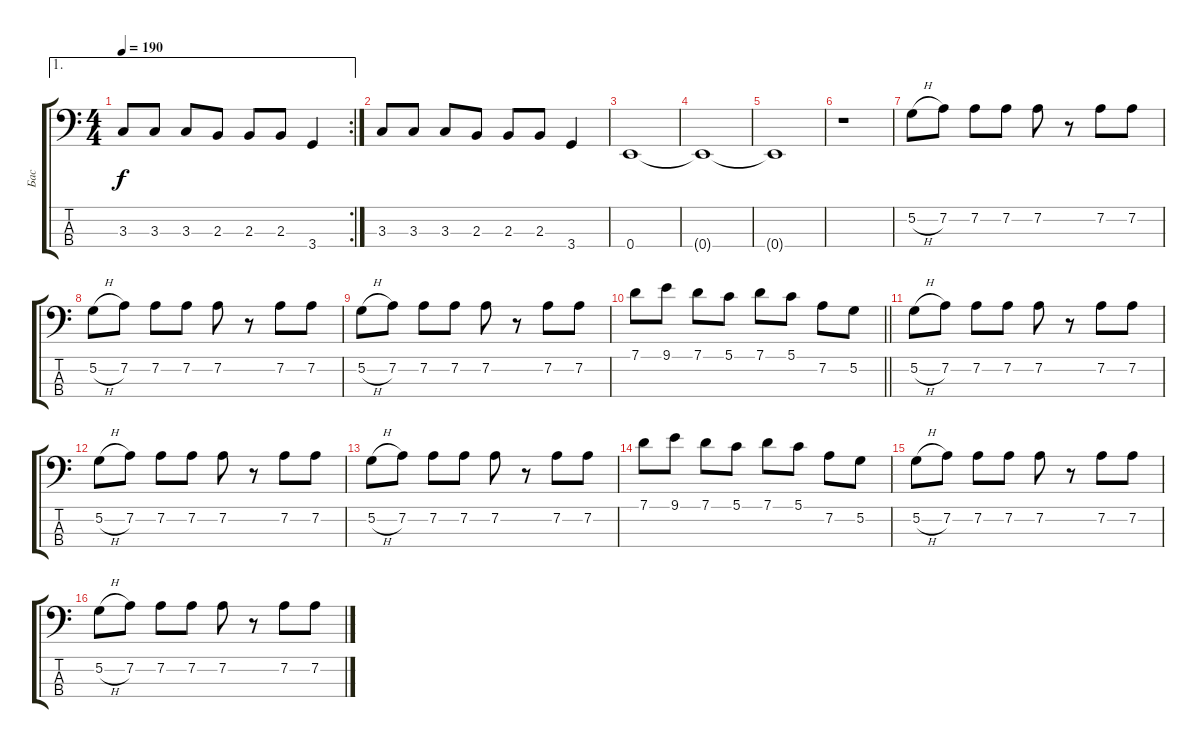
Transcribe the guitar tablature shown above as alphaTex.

\track ("Бас" "Бас") {instrument electricbassfinger}
\staff {score tabs}
\tuning (G2 D2 A1 E1) {hide}
\ae 1
\rc 2
\ts (4 4)
\tempo 190
\clef f4
\ks c
3.3.8{dy f} 3.3.8 3.3.8 2.3.8 2.3.8 2.3.8 3.4.4 |
3.3.8 3.3.8 3.3.8 2.3.8 2.3.8 2.3.8 3.4.4 |
0.4.1 |
0.4{t}.1 |
0.4{t}.1 |
r.1 |
5.2{h}.8 7.2.8 7.2.8 7.2.8 7.2.8 r.8 7.2.8 7.2.8 |
5.2{h}.8 7.2.8 7.2.8 7.2.8 7.2.8 r.8 7.2.8 7.2.8 |
5.2{h}.8 7.2.8 7.2.8 7.2.8 7.2.8 r.8 7.2.8 7.2.8 |
\barLineRight lightlight
7.1.8 9.1.8 7.1.8 5.1.8 7.1.8 5.1.8 7.2.8 5.2.8 |
5.2{h}.8 7.2.8 7.2.8 7.2.8 7.2.8 r.8 7.2.8 7.2.8 |
5.2{h}.8 7.2.8 7.2.8 7.2.8 7.2.8 r.8 7.2.8 7.2.8 |
5.2{h}.8 7.2.8 7.2.8 7.2.8 7.2.8 r.8 7.2.8 7.2.8 |
7.1.8 9.1.8 7.1.8 5.1.8 7.1.8 5.1.8 7.2.8 5.2.8 |
5.2{h}.8 7.2.8 7.2.8 7.2.8 7.2.8 r.8 7.2.8 7.2.8 |
5.2{h}.8 7.2.8 7.2.8 7.2.8 7.2.8 r.8 7.2.8 7.2.8
